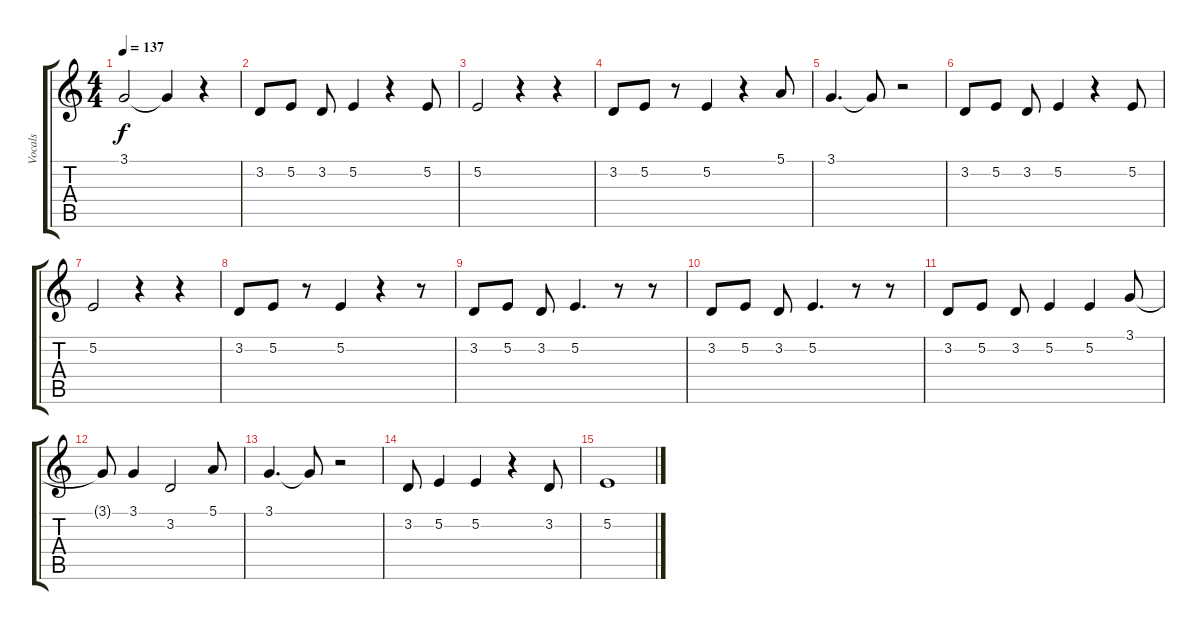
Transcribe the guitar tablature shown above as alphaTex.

\track ("Vocals" "Vocals") {instrument clarinet}
\staff {score tabs}
\tuning (E4 B3 G3 D3 A2 E2) {hide}
\ts (4 4)
\tempo 137
\clef g2
\ks c
3.1.2{dy f} 3.1{t}.4 r.4 |
3.2.8 5.2.8 3.2.8 5.2.4 r.4 5.2.8 |
5.2.2 r.4 r.4 |
3.2.8 5.2.8 r.8 5.2.4 r.4 5.1.8 |
3.1.4{d} 3.1{t}.8 r.2 |
3.2.8 5.2.8 3.2.8 5.2.4 r.4 5.2.8 |
5.2.2 r.4 r.4 |
3.2.8 5.2.8 r.8 5.2.4 r.4 r.8 |
3.2.8 5.2.8 3.2.8 5.2.4{d} r.8 r.8 |
3.2.8 5.2.8 3.2.8 5.2.4{d} r.8 r.8 |
3.2.8 5.2.8 3.2.8 5.2.4 5.2.4 3.1.8 |
3.1{t}.8 3.1.4 3.2.2 5.1.8 |
3.1.4{d} 3.1{t}.8 r.2 |
3.2.8 5.2.4 5.2.4 r.4 3.2.8 |
5.2.1
